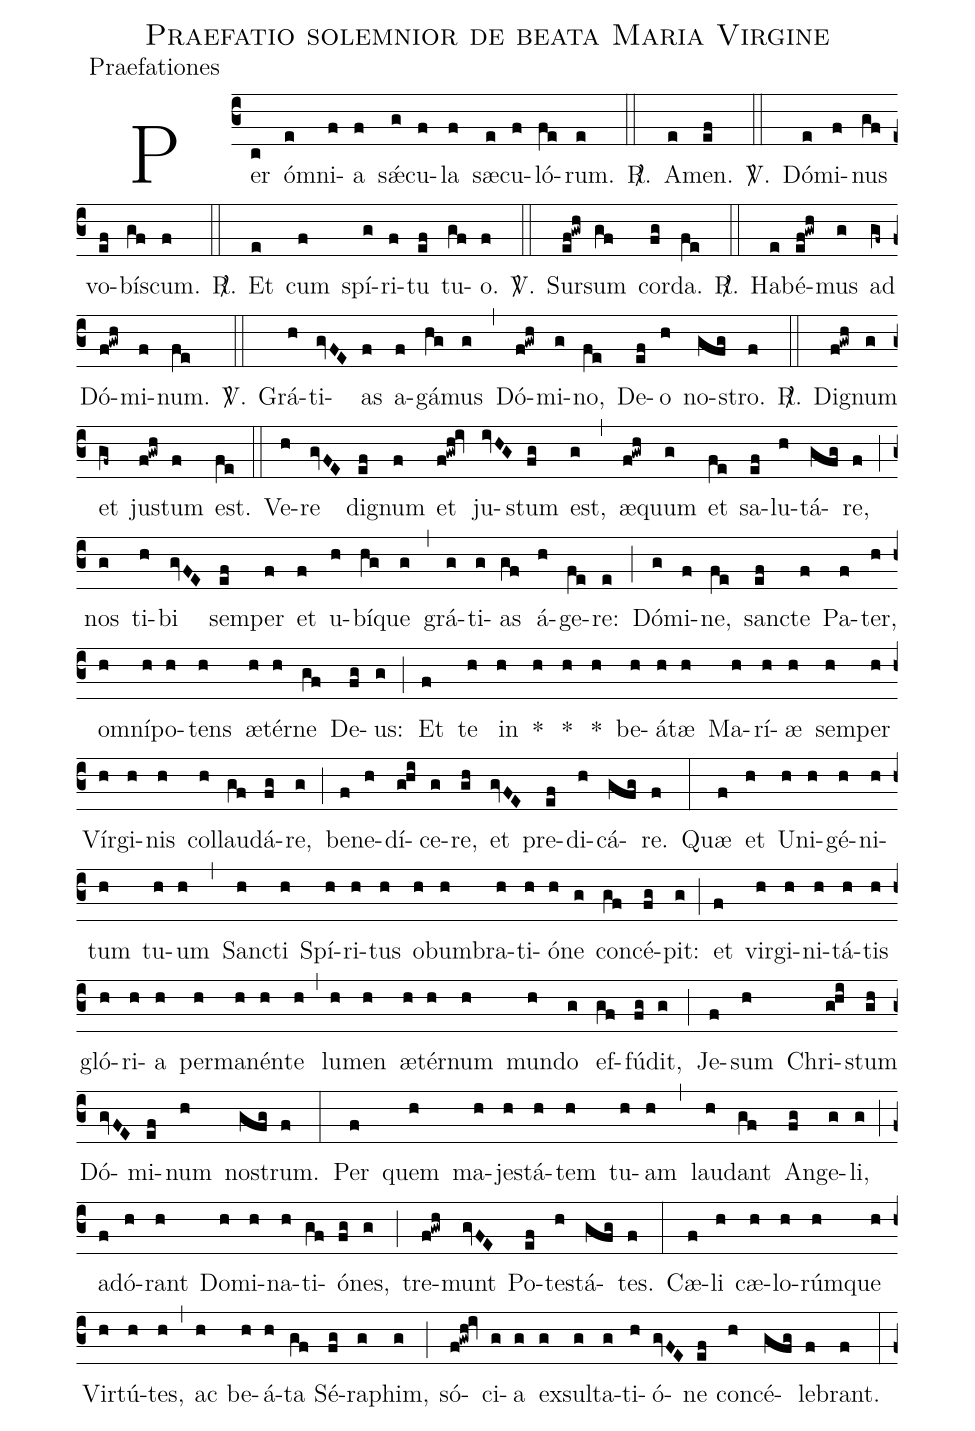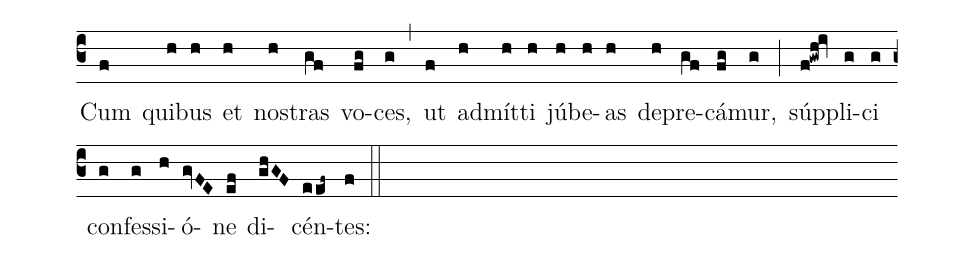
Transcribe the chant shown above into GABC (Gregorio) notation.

name:Praefatio solemnior de beata Maria Virgine;
office-part:Praefationes;
%%
(c3)Per(c) óm(e)ni(f)a(f) sǽ(g)cu(f)la(f) sæ(e)cu(f)ló(fe)rum.(e)

<sp>R/</sp>.(::) A(e)men.(ef)

<sp>V/</sp>.(::) Dó(e)mi(f)nus(gf) vo(ef)bís(gf)cum.(f)

<sp>R/</sp>.(::) Et(e) cum(f) spí(g)ri(f)tu(ef) tu(gf)o.(f)

<sp>V/</sp>.(::) Sur(ef!gwh)sum(gf) cor(fg)da.(fe)

<sp>R/</sp>.(::) Ha(e)bé(ef!gwh)mus(g) ad(gf~) Dó(f!gwh)mi(f)num.(fe)

<sp>V/</sp>.(::) Grá(h)ti(gvFE)as(f) a(f)gá(hg)mus(g) (,) Dó(f!gwh)mi(g)no,(fe) De(ef)o(h) no(gfg)stro.(f)

<sp>R/</sp>.(::) Di(f!gwh)gnum(g) et(gf~) ju(f!gwh)stum(f) est.(fe) (::)


Ve(h)re(gvFE) di(ef)gnum(f) et(f!gwh!iv) ju(ivHG)stum(fg) est,(g) (,) æ(f!gwh)quum(g) et(fe) sa(ef)lu(h)tá(gfg)re,(f) (;)
nos(g) ti(h)bi(gvFE) sem(ef)per(f) et(f) u(h)bí(hg)que(g) (,) grá(g)ti(g)as(gf) á(h)ge(fe)re:(e) (;)
Dó(g)mi(f)ne,(fe) san(ef)cte(f) Pa(f)ter,(h) om(h)ní(h)po(h)tens(h) æ(h)tér(h)ne(gf) De(fg)us:(g) (;)

Et(f) te(h) in(h) *(h) *(h) *(h) be(h)á(h)tæ(h) Ma(h)rí(h)æ(h) sem(h)per(h) Vír(h)gi(h)nis(h) col(h)lau(gf)dá(fg)re,(g) (;)
be(f)ne(h)dí(g!hi)ce(g)re,(gh) et(gvFE) pre(ef)di(h)cá(gfg)re.(f) (:)
Quæ(f) et(h) U(h)ni(h)gé(h)ni(h)tum(h) tu(h)um(h) (,) San(h)cti(h) Spí(h)ri(h)tus(h) o(h)bum(h)bra(h)ti(h)ó(h)ne(g) con(gf)cé(fg)pit:(g) (;)
et(f) vir(h)gi(h)ni(h)tá(h)tis(h) gló(h)ri(h)a(h) per(h)ma(h)nén(h)te(h) (,) lu(h)men(h) æ(h)tér(h)num(h) mun(h)do(g) ef(gf)fú(fg)dit,(g) (;)
Je(f)sum(h) Chri(g!hi)stum(gh) Dó(gvFE)mi(ef)num(h) no(gfg)strum.(f) (:)

Per(f) quem(h) ma(h)je(h)stá(h)tem(h) tu(h)am(h) (,) lau(h)dant(gf) An(fg)ge(g)li,(g) (;)
a(f)dó(h)rant(h) Do(h)mi(h)na(h)ti(gf)ó(fg)nes,(g) (;) tre(f!gwh)munt(gvFE) Po(ef)te(h)stá(gfg)tes.(f) (:)
Cæ(f)li(h) cæ(h)lo(h)rúm(h)que(h) Vir(h)tú(h)tes,(h) (,) ac(h) be(h)á(h)ta(gf) Sé(fg)ra(g)phim,(g) (;)
só(f!gwh!iv)ci(g)a(g) ex(g)sul(g)ta(g)ti(h)ó(gvFE)ne(ef) con(h)cé(gfg)le(f)brant.(f) (:)
Cum(f) qui(h)bus(h) et(h) no(h)stras(gf) vo(fg)ces,(g) (,)
ut(f) ad(h)mít(h)ti(h) jú(h)be(h)as(h) de(h)pre(gf)cá(fg)mur,(g) (;)
súp(f!gwh!iv)pli(g)ci(g) con(g)fes(g)si(h)ó(gvFE)ne(ef) di(ghGF)cén(eef~)tes:(f) (::)
